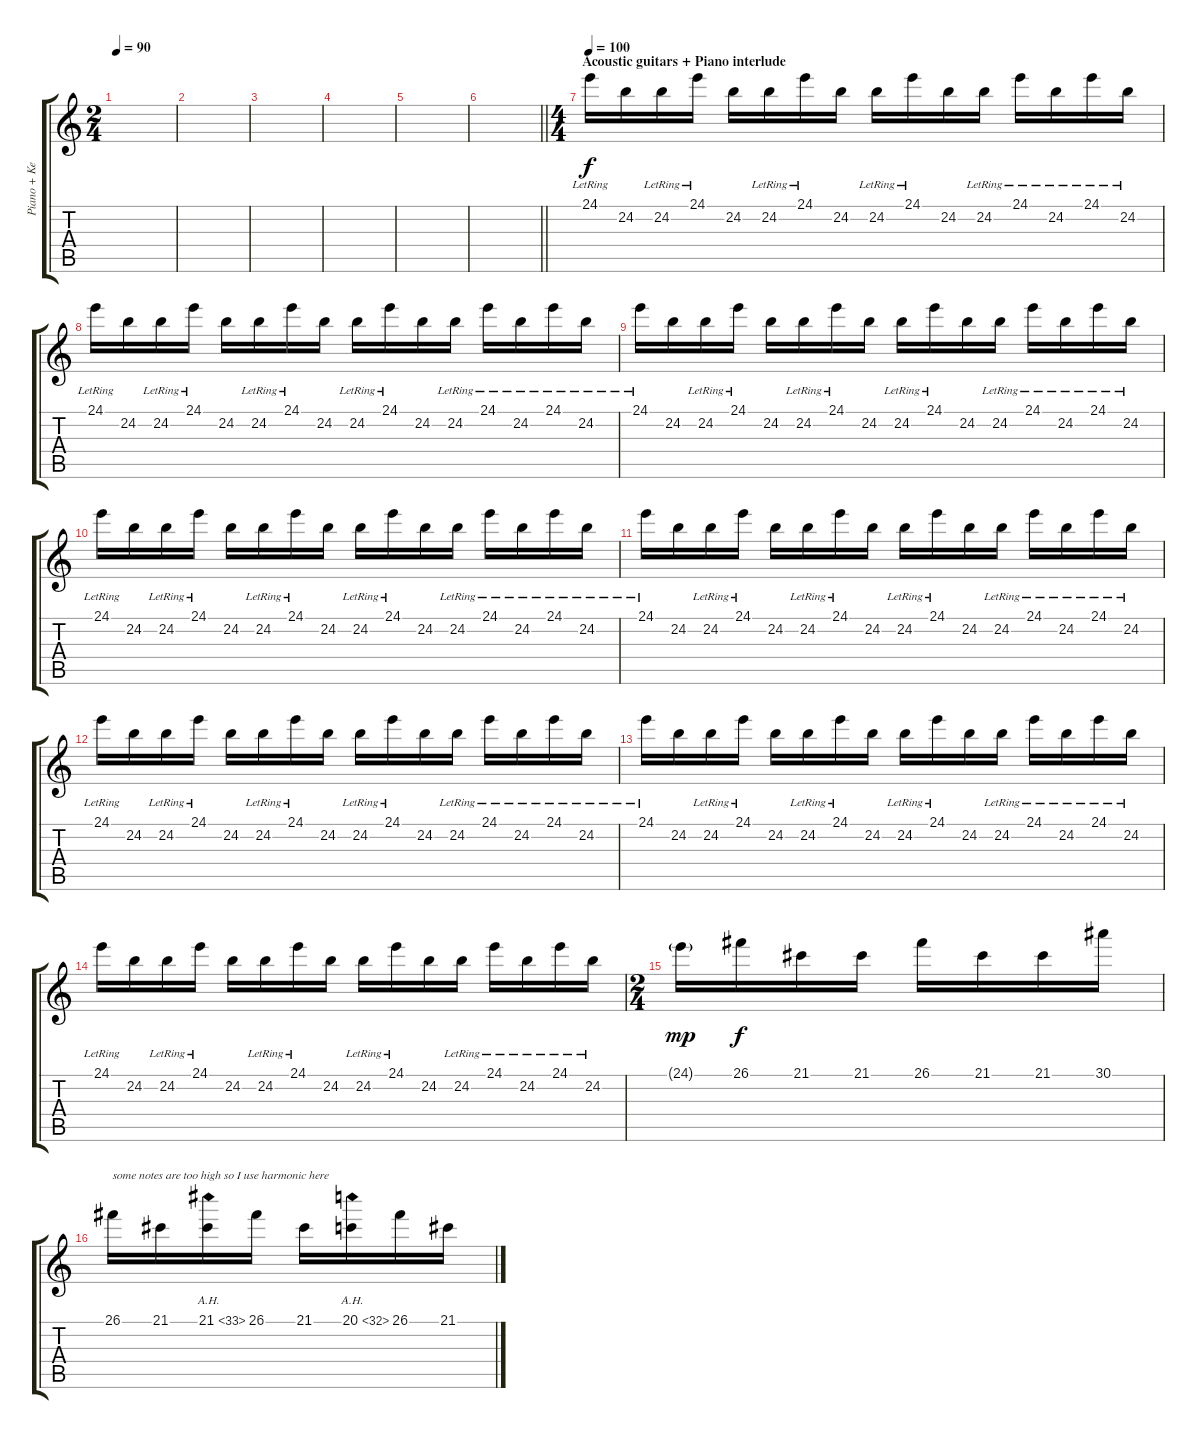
\track ("Piano + Keyboards (A. Staropoli)" "Piano + Ke") {instrument brightacousticpiano}
\staff {score tabs}
\tuning (E4 B3 G3 D3 A2 E2) {hide}
\ts (2 4)
\tempo 90
\clef g2
\ks c
|
|
|
|
|
\barLineRight lightlight
|
\ts (4 4)
\section ("" "Acoustic guitars + Piano interlude")
\tempo 100
24.1{lr}.16{volume 11} 24.2.16 24.2{lr}.16 24.1{lr}.16 24.2.16 24.2{lr}.16 24.1{lr}.16 24.2.16 24.2{lr}.16 24.1{lr}.16 24.2.16 24.2{lr}.16 24.1{lr}.16 24.2{lr}.16 24.1{lr}.16 24.2{lr}.16 |
24.1{lr}.16 24.2.16 24.2{lr}.16 24.1{lr}.16 24.2.16 24.2{lr}.16 24.1{lr}.16 24.2.16 24.2{lr}.16 24.1{lr}.16 24.2.16 24.2{lr}.16 24.1{lr}.16 24.2{lr}.16 24.1{lr}.16 24.2{lr}.16 |
24.1{lr}.16 24.2.16 24.2{lr}.16 24.1{lr}.16 24.2.16 24.2{lr}.16 24.1{lr}.16 24.2.16 24.2{lr}.16 24.1{lr}.16 24.2.16 24.2{lr}.16 24.1{lr}.16 24.2{lr}.16 24.1{lr}.16 24.2{lr}.16 |
24.1{lr}.16 24.2.16 24.2{lr}.16 24.1{lr}.16 24.2.16 24.2{lr}.16 24.1{lr}.16 24.2.16 24.2{lr}.16 24.1{lr}.16 24.2.16 24.2{lr}.16 24.1{lr}.16 24.2{lr}.16 24.1{lr}.16 24.2{lr}.16 |
24.1{lr}.16 24.2.16 24.2{lr}.16 24.1{lr}.16 24.2.16 24.2{lr}.16 24.1{lr}.16 24.2.16 24.2{lr}.16 24.1{lr}.16 24.2.16 24.2{lr}.16 24.1{lr}.16 24.2{lr}.16 24.1{lr}.16 24.2{lr}.16 |
24.1{lr}.16 24.2.16 24.2{lr}.16 24.1{lr}.16 24.2.16 24.2{lr}.16 24.1{lr}.16 24.2.16 24.2{lr}.16 24.1{lr}.16 24.2.16 24.2{lr}.16 24.1{lr}.16 24.2{lr}.16 24.1{lr}.16 24.2{lr}.16 |
24.1{lr}.16 24.2.16 24.2{lr}.16 24.1{lr}.16 24.2.16 24.2{lr}.16 24.1{lr}.16 24.2.16 24.2{lr}.16 24.1{lr}.16 24.2.16 24.2{lr}.16 24.1{lr}.16 24.2{lr}.16 24.1{lr}.16 24.2{lr}.16 |
24.1{lr}.16 24.2.16 24.2{lr}.16 24.1{lr}.16 24.2.16 24.2{lr}.16 24.1{lr}.16 24.2.16 24.2{lr}.16 24.1{lr}.16 24.2.16 24.2{lr}.16 24.1{lr}.16 24.2{lr}.16 24.1{lr}.16 24.2{lr}.16 |
\ts (2 4)
24.1{g}.16{dy mp} 26.1.16{dy f} 21.1.16 21.1.16 26.1.16 21.1.16 21.1.16 30.1.16 |
26.1.16{txt "some notes are too high so I use harmonic here"} 21.1.16 21.1{ah 12}.16 26.1.16 21.1.16 20.1{ah 12}.16 26.1.16 21.1.16
